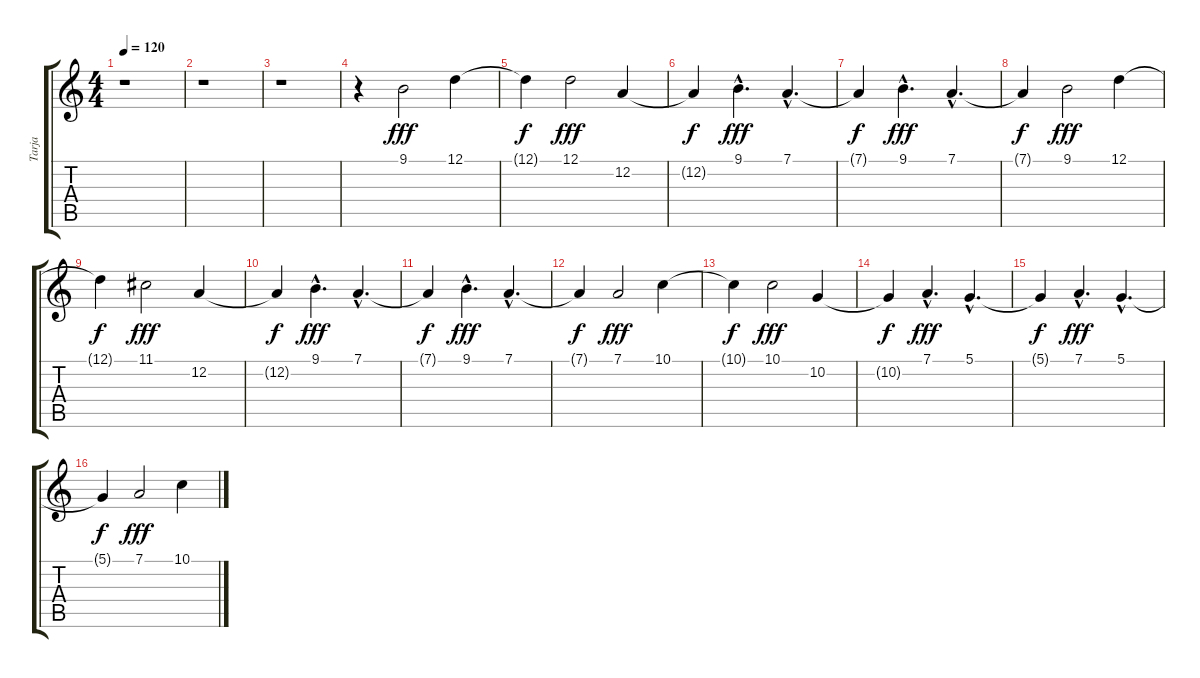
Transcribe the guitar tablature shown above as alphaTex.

\track ("Tarja" "Tarja") {instrument lead6voice}
\staff {score tabs}
\tuning (D4 A3 F3 C3 G2 D2) {hide}
\ts (4 4)
\tempo 120
\clef g2
\ks c
r.1{dy f} |
r.1 |
r.1 |
r.4 9.1.2{dy fff} 12.1.4 |
12.1{t}.4{dy f} 12.1.2{dy fff} 12.2.4 |
12.2{t}.4{dy f} 9.1{hac}.4{d dy fff} 7.1{hac}.4{d} |
7.1{t}.4{dy f} 9.1{hac}.4{d dy fff} 7.1{hac}.4{d} |
7.1{t}.4{dy f} 9.1.2{dy fff} 12.1.4 |
12.1{t}.4{dy f} 11.1.2{dy fff} 12.2.4 |
12.2{t}.4{dy f} 9.1{hac}.4{d dy fff} 7.1{hac}.4{d} |
7.1{t}.4{dy f} 9.1{hac}.4{d dy fff} 7.1{hac}.4{d} |
7.1{t}.4{dy f} 7.1.2{dy fff} 10.1.4 |
10.1{t}.4{dy f} 10.1.2{dy fff} 10.2.4 |
10.2{t}.4{dy f} 7.1{hac}.4{d dy fff} 5.1{hac}.4{d} |
5.1{t}.4{dy f} 7.1{hac}.4{d dy fff} 5.1{hac}.4{d} |
5.1{t}.4{dy f} 7.1.2{dy fff} 10.1.4
